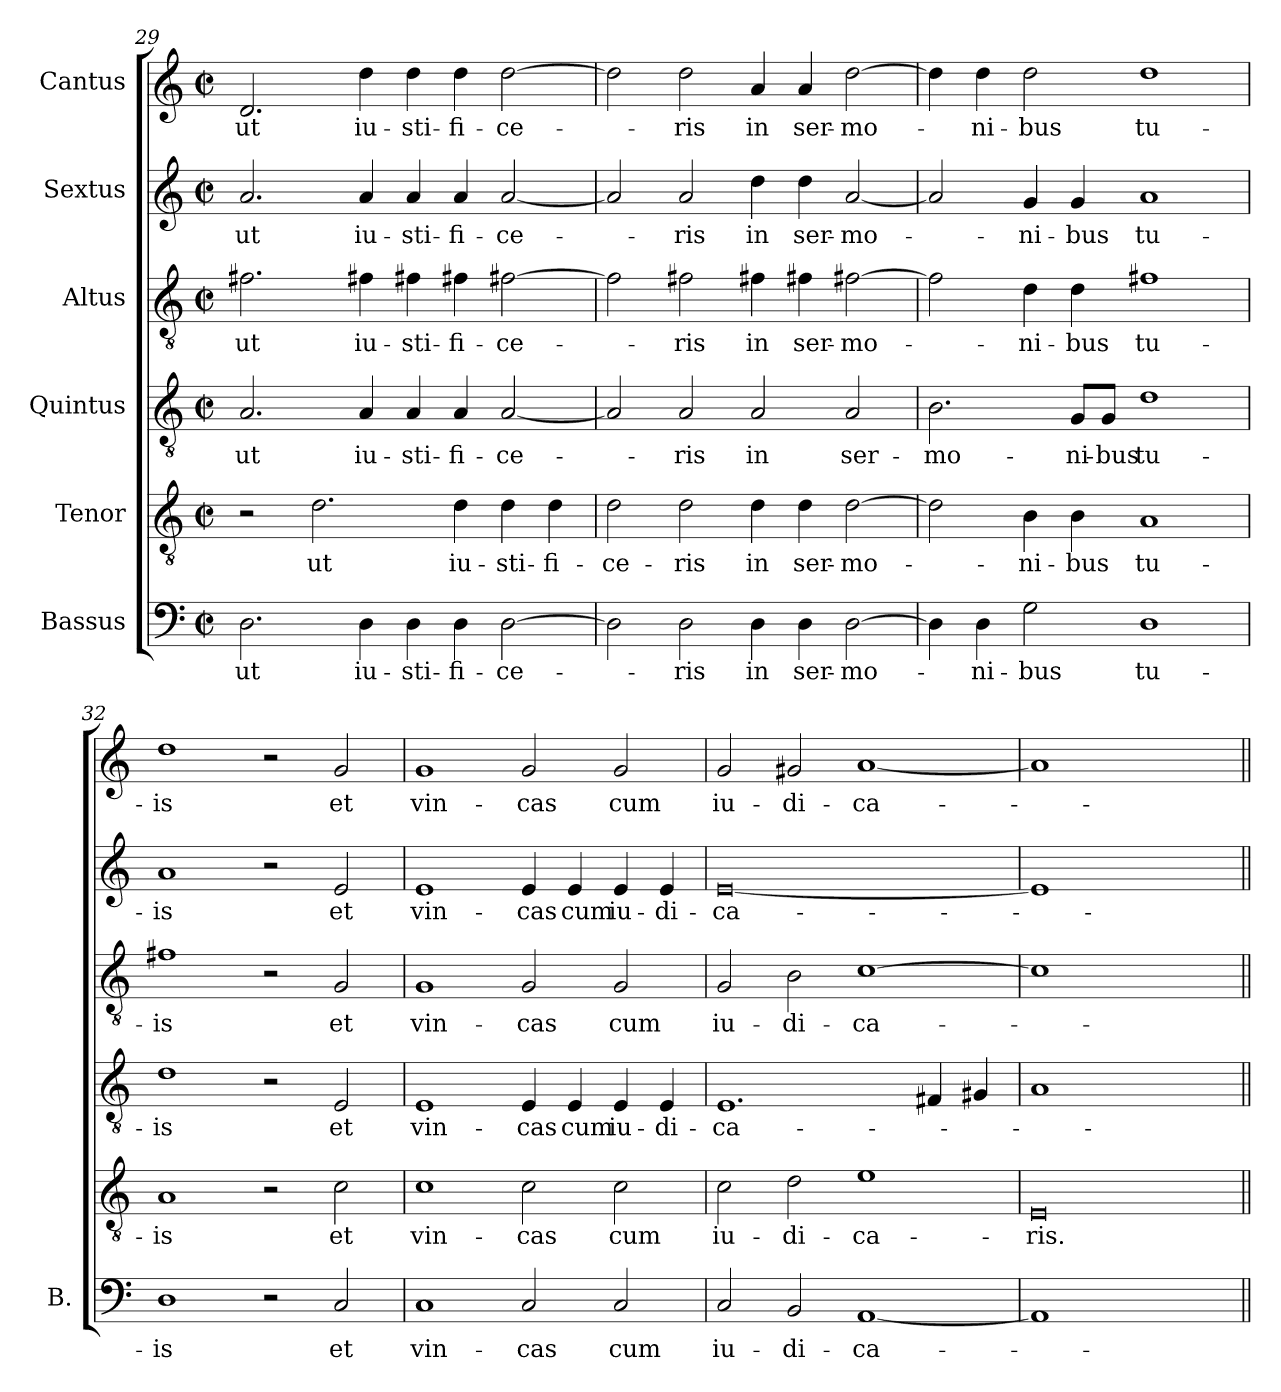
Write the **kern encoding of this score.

**kern	**text	**kern	**text	**kern	**text	**kern	**text	**kern	**text	**kern	**text
*part6	*part6	*part5	*part5	*part4	*part4	*part3	*part3	*part2	*part2	*part1	*part1
*staff6	*staff6	*staff5	*staff5	*staff4	*staff4	*staff3	*staff3	*staff2	*staff2	*staff1	*staff1
*I"Bassus	*	*I"Tenor	*	*I"Quintus	*	*I"Altus	*	*I"Sextus	*	*I"Cantus	*
*I'B.	*	*	*	*	*	*	*	*	*	*	*
!!LO:LB:g=z
*clefF4	*	*clefGv2	*	*clefGv2	*	*clefGv2	*	*clefG2	*	*clefG2	*
*k[]	*	*k[]	*	*k[]	*	*k[]	*	*k[]	*	*k[]	*
*C:	*	*C:	*	*C:	*	*C:	*	*C:	*	*C:	*
*M2/2	*	*M2/2	*	*M2/2	*	*M2/2	*	*M2/2	*	*M2/2	*
*met(c|)	*	*met(c|)	*	*met(c|)	*	*met(c|)	*	*met(c|)	*	*met(c|)	*
=29	=29	=29	=29	=29	=29	=29	=29	=29	=29	=29	=29
2.D\	ut	2r	.	2.A/	ut	2.f#X\	ut	2.a/	ut	2.d/	ut
.	.	2.d\	ut	.	.	.	.	.	.	.	.
4D\	iu-	.	.	4A/	iu-	4f#X\	iu-	4a/	iu-	4dd\	iu-
4D\	-sti-	.	.	4A/	-sti-	4f#X\	-sti-	4a/	-sti-	4dd\	-sti-
4D\	-fi-	4d\	iu-	4A/	-fi-	4f#X\	-fi-	4a/	-fi-	4dd\	-fi-
[2D\	-ce-	4d\	-sti-	[2A/	-ce-	[2f#X\	-ce-	[2a/	-ce-	[2dd\	-ce-
.	.	4d\	-fi-	.	.	.	.	.	.	.	.
=30	=30	=30	=30	=30	=30	=30	=30	=30	=30	=30	=30
2D\]	.	2d\	-ce-	2A/]	.	2f#\]	.	2a/]	.	2dd\]	.
2D\	-ris	2d\	-ris	2A/	-ris	2f#X\	-ris	2a/	-ris	2dd\	-ris
4D\	in	4d\	in	2A/	in	4f#X\	in	4dd\	in	4a/	in
4D\	ser-	4d\	ser-	.	.	4f#X\	ser-	4dd\	ser-	4a/	ser-
[2D\	-mo-	[2d\	-mo-	2A/	ser-	[2f#X\	-mo-	[2a/	-mo-	[2dd\	-mo-
=31	=31	=31	=31	=31	=31	=31	=31	=31	=31	=31	=31
4D\]	.	2d\]	.	2.B\	-mo-	2f#\]	.	2a/]	.	4dd\]	.
4D\	-ni-	.	.	.	.	.	.	.	.	4dd\	-ni-
2G\	-bus	4B\	-ni-	.	.	4d\	-ni-	4g/	-ni-	2dd\	-bus
.	.	4B\	-bus	8G/L	-ni-	4d\	-bus	4g/	-bus	.	.
.	.	.	.	8G/J	-bus	.	.	.	.	.	.
1D\	tu-	1A/	tu-	1d\	tu-	1f#X\	tu-	1a/	tu-	1dd\	tu-
=32	=32	=32	=32	=32	=32	=32	=32	=32	=32	=32	=32
1D\	-is	1A/	-is	1d\	-is	1f#X\	-is	1a/	-is	1dd\	-is
2r	.	2r	.	2r	.	2r	.	2r	.	2r	.
2C/	et	2c\	et	2E/	et	2G/	et	2e/	et	2g/	et
=33	=33	=33	=33	=33	=33	=33	=33	=33	=33	=33	=33
1C/	vin-	1c\	vin-	1E/	vin-	1G/	vin-	1e/	vin-	1g/	vin-
2C/	-cas	2c\	-cas	4E/	-cas	2G/	-cas	4e/	-cas	2g/	-cas
.	.	.	.	4E/	cum	.	.	4e/	cum	.	.
2C/	cum	2c\	cum	4E/	iu-	2G/	cum	4e/	iu-	2g/	cum
.	.	.	.	4E/	-di-	.	.	4e/	-di-	.	.
!!LO:PB:g=z
=34	=34	=34	=34	=34	=34	=34	=34	=34	=34	=34	=34
2C/	iu-	2c\	iu-	1.E/	-ca-	2G/	iu-	[0e/	-ca-	2g/	iu-
2BB/	-di-	2d\	-di-	.	.	2B\	-di-	.	.	2g#X/	-di-
[1AA/	-ca-	1e\	-ca-	.	.	[1c\	-ca-	.	.	[1a/	-ca-
.	.	.	.	4F#X/	.	.	.	.	.	.	.
.	.	.	.	4G#X/	.	.	.	.	.	.	.
=35	=35	=35	=35	=35	=35	=35	=35	=35	=35	=35	=35
1AA/]	.	0E/	-ris.	1A/	.	1c\]	.	1e/]	.	1a/]	.
1EE/yy	-ris.	.	.	1G#X/yy	-ris.	1B\yy	-ris.	1e/yy	-ris.	1b\yy	-ris.
=||	=||	=||	=||	=||	=||	=||	=||	=||	=||	=||	=||
*-	*-	*-	*-	*-	*-	*-	*-	*-	*-	*-	*-
